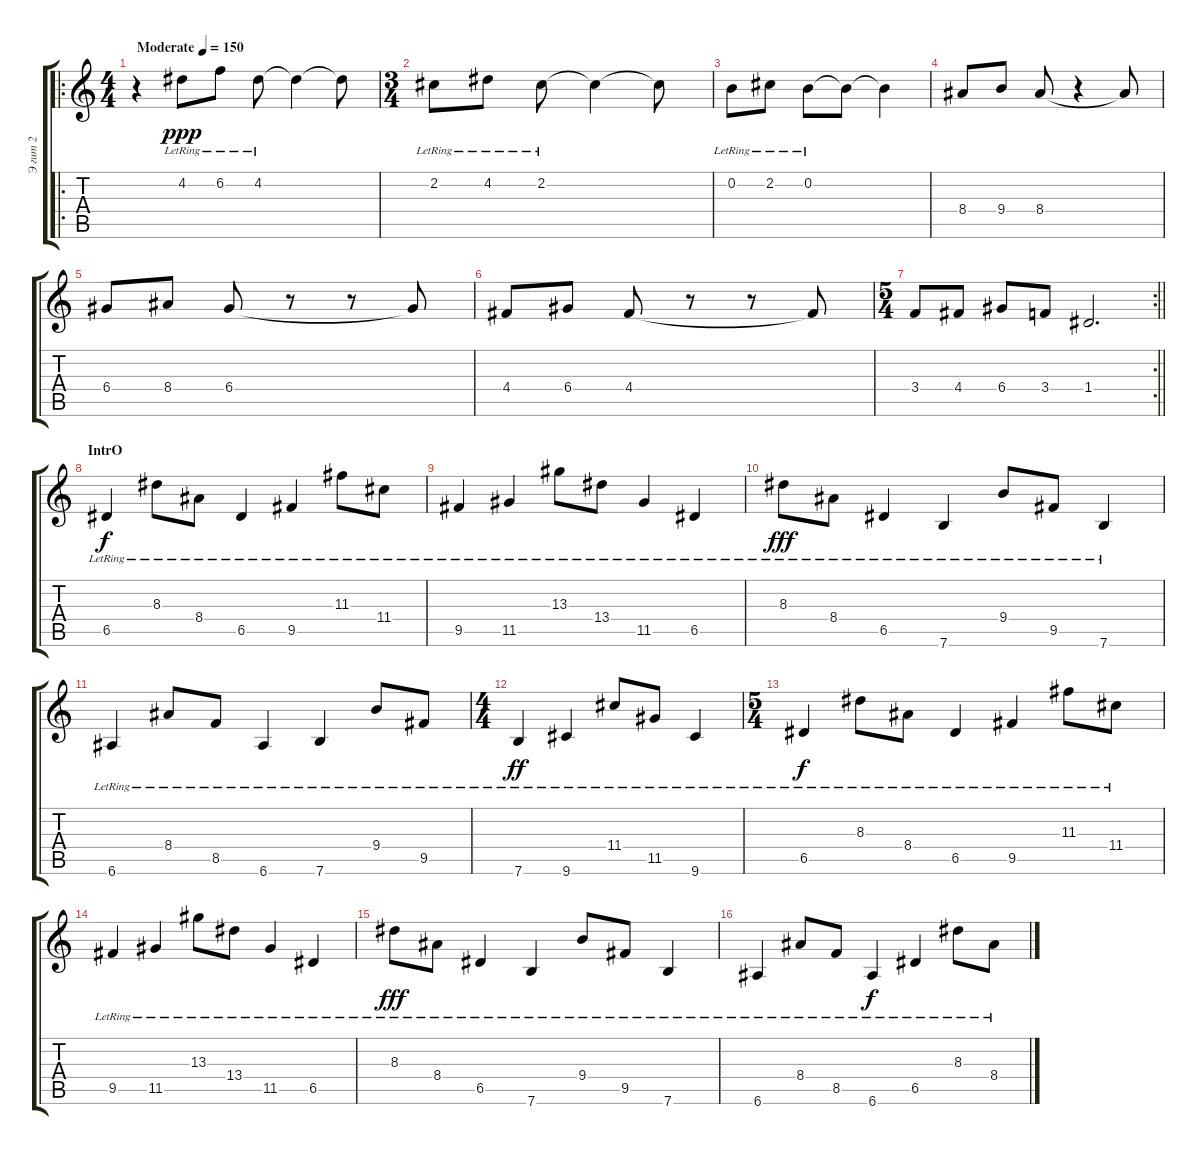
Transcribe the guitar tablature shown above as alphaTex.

\track ("Э гит 2" "Э гит 2") {instrument distortionguitar}
\staff {score tabs}
\tuning (E4 B3 G3 D3 A2 E2) {hide}
\ro
\ts (4 4)
\tempo (150 "Moderate")
\clef g2
\ks c
r.4{dy ppp instrument distortionguitar} 4.2{lr}.8 6.2{lr}.8 4.2{lr}.8 4.2{t}.4 4.2{t}.8 |
\ts (3 4)
2.2{lr}.8 4.2{lr}.8 2.2{lr}.8 2.2{t}.4 2.2{t}.8 |
0.2{lr}.8 2.2{lr}.8 0.2{lr}.8 0.2{t}.8 0.2{t}.4 |
8.4.8 9.4.8 8.4.8 r.4 8.4{t}.8 |
6.4.8 8.4.8 6.4.8 r.8 r.8 6.4{t}.8 |
4.4.8 6.4.8 4.4.8 r.8 r.8 4.4{t}.8 |
\rc 2
\ts (5 4)
\barLineRight lightlight
3.4.8 4.4.8 6.4.8 3.4.8 1.4.2{d} |
\section ("" "IntrO")
6.5{lr}.4{dy f instrument electricguitarclean} 8.3{lr}.8 8.4{lr}.8 6.5{lr}.4 9.5{lr}.4 11.3{lr}.8 11.4{lr}.8 |
9.5{lr}.4 11.5{lr}.4 13.3{lr}.8 13.4{lr}.8 11.5{lr}.4 6.5{lr}.4 |
8.3{lr}.8{dy fff} 8.4{lr}.8 6.5{lr}.4 7.6{lr}.4 9.4{lr}.8 9.5{lr}.8 7.6{lr}.4 |
6.6{lr}.4 8.4{lr}.8 8.5{lr}.8 6.6{lr}.4 7.6{lr}.4 9.4{lr}.8 9.5{lr}.8 |
\ts (4 4)
7.6{lr}.4{dy ff} 9.6{lr}.4 11.4{lr}.8 11.5{lr}.8 9.6{lr}.4 |
\ts (5 4)
6.5{lr}.4{dy f instrument electricguitarclean} 8.3{lr}.8 8.4{lr}.8 6.5{lr}.4 9.5{lr}.4 11.3{lr}.8 11.4{lr}.8 |
9.5{lr}.4 11.5{lr}.4 13.3{lr}.8 13.4{lr}.8 11.5{lr}.4 6.5{lr}.4 |
8.3{lr}.8{dy fff} 8.4{lr}.8 6.5{lr}.4 7.6{lr}.4 9.4{lr}.8 9.5{lr}.8 7.6{lr}.4 |
6.6{lr}.4 8.4{lr}.8 8.5{lr}.8 6.6{lr}.4{dy f} 6.5{lr}.4 8.3{lr}.8 8.4{lr}.8
